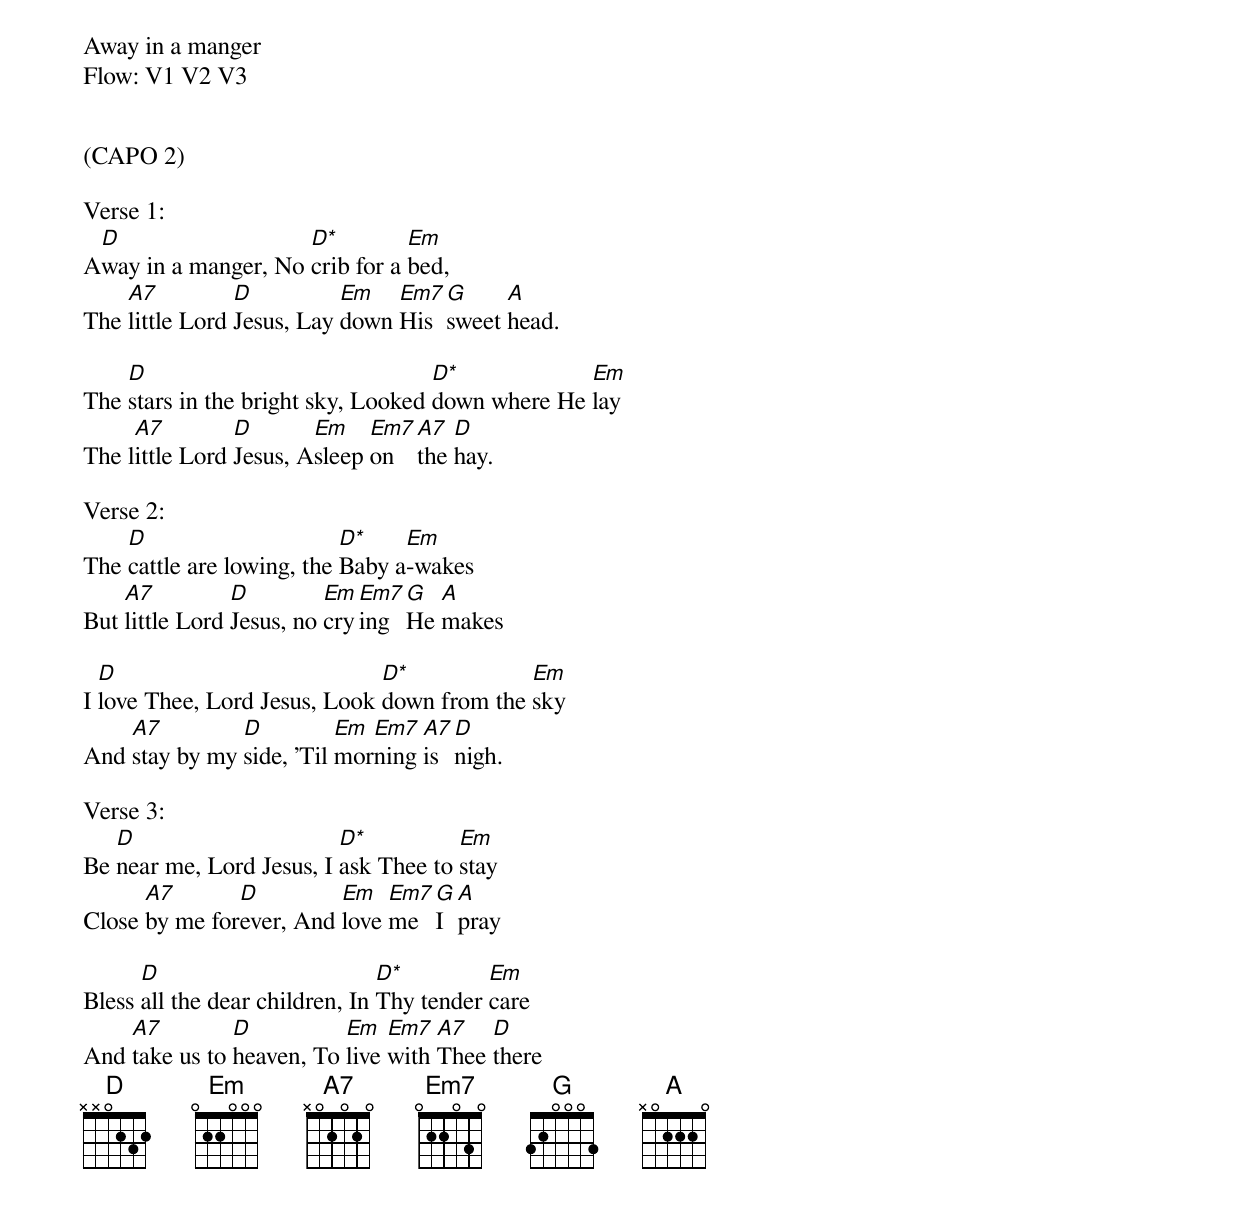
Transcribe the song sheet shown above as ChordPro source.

Away in a manger
Flow: V1 V2 V3


(CAPO 2)

Verse 1:
A[D]way in a manger, No [D*]crib for a [Em]bed,
The [A7]little Lord [D]Jesus, Lay [Em]down [Em7]His [G]sweet [A]head.

The [D]stars in the bright sky, Looked [D*]down where He [Em]lay
The l[A7]ittle Lord [D]Jesus, A[Em]sleep [Em7]on  [A7]the [D]hay.

Verse 2:
The [D]cattle are lowing, the [D*]Baby a[Em]-wakes
But [A7]little Lord [D]Jesus, no [Em]cry[Em7]ing [G]He [A]makes

I [D]love Thee, Lord Jesus, Look [D*]down from the [Em]sky
And [A7]stay by my [D]side, 'Til [Em]mor[Em7]ning [A7]is [D]nigh.

Verse 3:
Be [D]near me, Lord Jesus, I [D*]ask Thee to [Em]stay
Close [A7]by me for[D]ever, And [Em]love [Em7]me  [G]I  [A]pray

Bless [D]all the dear children, In [D*]Thy tender [Em]care
And [A7]take us to [D]heaven, To [Em]live [Em7]with [A7]Thee [D]there
